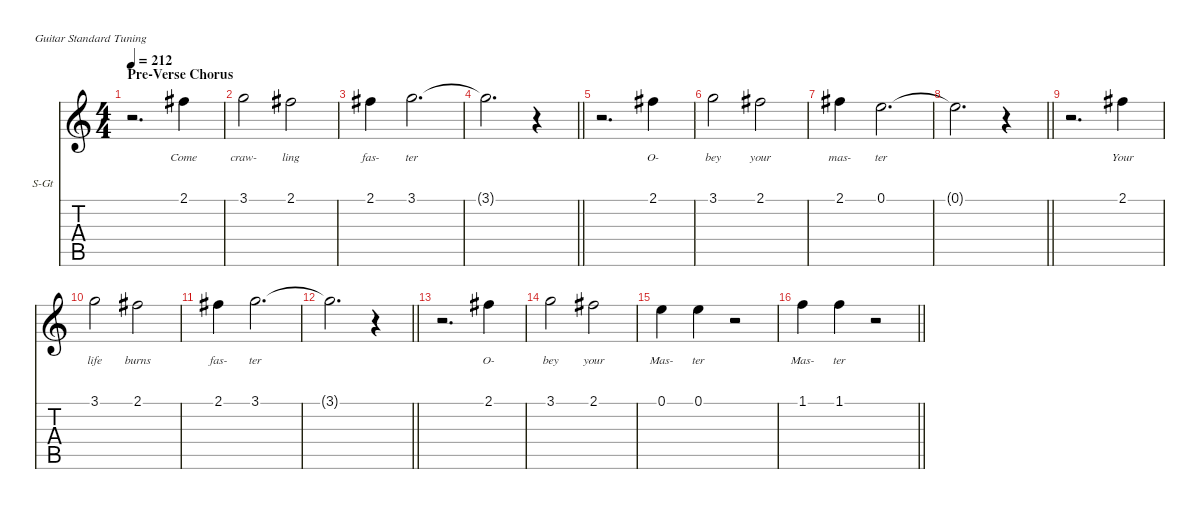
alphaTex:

\hideDynamics
\bracketExtendMode nobrackets
\firstSystemTrackNameOrientation horizontal
\otherSystemsTrackNameOrientation horizontal
\track ("James - Vocals" "S-Gt") {instrument lead6voice}
\staff {score tabs}
\tuning (E4 B3 G3 D3 A2 E2)
\displaytranspose 12
\ts (4 4)
\section ("" "Pre-Verse Chorus")
\tempo 212
\clef g2
\ks c
r.2{d dy f} 2.1{acc #}.4{lyrics (0 "Come") lyrics (1 "") lyrics (2 "") lyrics (3 "") lyrics (4 "") dy fff} |
3.1.2{lyrics (0 "craw-") lyrics (1 "") lyrics (2 "") lyrics (3 "") lyrics (4 "")} 2.1{acc #}.2{lyrics (0 "ling") lyrics (1 "") lyrics (2 "") lyrics (3 "") lyrics (4 "")} |
2.1{acc #}.4{lyrics (0 "fas-") lyrics (1 "") lyrics (2 "") lyrics (3 "") lyrics (4 "")} 3.1.2{d lyrics (0 "ter") lyrics (1 "") lyrics (2 "") lyrics (3 "") lyrics (4 "")} |
\barLineRight lightlight
3.1{t}.2{d dy f} r.4 |
r.2{d} 2.1{acc #}.4{lyrics (0 "O-") lyrics (1 "") lyrics (2 "") lyrics (3 "") lyrics (4 "") dy fff} |
3.1.2{lyrics (0 "bey") lyrics (1 "") lyrics (2 "") lyrics (3 "") lyrics (4 "")} 2.1{acc #}.2{lyrics (0 "your") lyrics (1 "") lyrics (2 "") lyrics (3 "") lyrics (4 "")} |
2.1{acc #}.4{lyrics (0 "mas-") lyrics (1 "") lyrics (2 "") lyrics (3 "") lyrics (4 "")} 0.1.2{d lyrics (0 "ter") lyrics (1 "") lyrics (2 "") lyrics (3 "") lyrics (4 "")} |
\barLineRight lightlight
0.1{t}.2{d dy f} r.4 |
r.2{d} 2.1{acc #}.4{lyrics (0 "Your") lyrics (1 "") lyrics (2 "") lyrics (3 "") lyrics (4 "") dy fff} |
3.1.2{lyrics (0 "life") lyrics (1 "") lyrics (2 "") lyrics (3 "") lyrics (4 "")} 2.1{acc #}.2{lyrics (0 "burns") lyrics (1 "") lyrics (2 "") lyrics (3 "") lyrics (4 "")} |
2.1{acc #}.4{lyrics (0 "fas-") lyrics (1 "") lyrics (2 "") lyrics (3 "") lyrics (4 "")} 3.1.2{d lyrics (0 "ter") lyrics (1 "") lyrics (2 "") lyrics (3 "") lyrics (4 "")} |
\barLineRight lightlight
3.1{t}.2{d dy f} r.4 |
r.2{d} 2.1{acc #}.4{lyrics (0 "O-") lyrics (1 "") lyrics (2 "") lyrics (3 "") lyrics (4 "") dy fff} |
3.1.2{lyrics (0 "bey") lyrics (1 "") lyrics (2 "") lyrics (3 "") lyrics (4 "")} 2.1{acc #}.2{lyrics (0 "your") lyrics (1 "") lyrics (2 "") lyrics (3 "") lyrics (4 "")} |
0.1.4{lyrics (0 "Mas-") lyrics (1 "") lyrics (2 "") lyrics (3 "") lyrics (4 "")} 0.1.4{lyrics (0 "ter") lyrics (1 "") lyrics (2 "") lyrics (3 "") lyrics (4 "")} r.2 |
\barLineRight lightlight
1.1.4{lyrics (0 "Mas-") lyrics (1 "") lyrics (2 "") lyrics (3 "") lyrics (4 "")} 1.1.4{lyrics (0 "ter") lyrics (1 "") lyrics (2 "") lyrics (3 "") lyrics (4 "")} r.2
